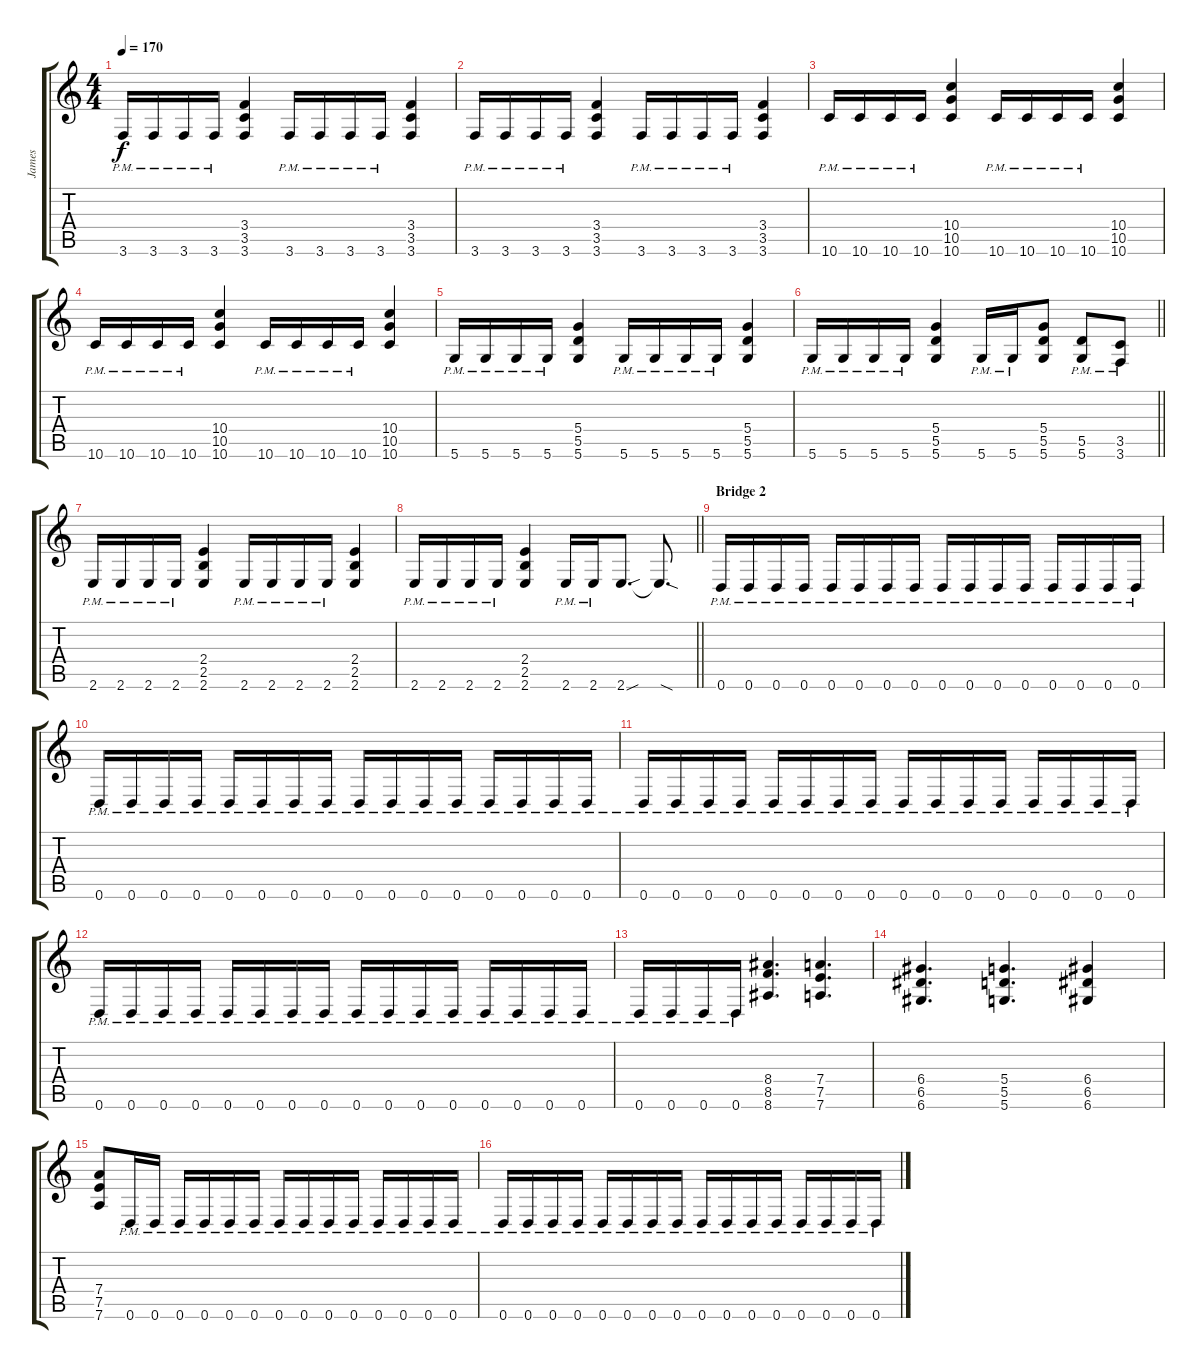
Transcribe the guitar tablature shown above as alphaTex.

\track ("James" "James") {instrument distortionguitar}
\staff {score tabs}
\tuning (E4 B3 G3 D3 A2 D2) {hide}
\ts (4 4)
\tempo 170
\clef g2
\ks c
3.6{pm}.16{dy f} 3.6{pm}.16 3.6{pm}.16 3.6{pm}.16 (3.4 3.5 3.6).4 3.6{pm}.16 3.6{pm}.16 3.6{pm}.16 3.6{pm}.16 (3.4 3.5 3.6).4 |
3.6{pm}.16 3.6{pm}.16 3.6{pm}.16 3.6{pm}.16 (3.4 3.5 3.6).4 3.6{pm}.16 3.6{pm}.16 3.6{pm}.16 3.6{pm}.16 (3.4 3.5 3.6).4 |
10.6{pm}.16 10.6{pm}.16 10.6{pm}.16 10.6{pm}.16 (10.4 10.5 10.6).4 10.6{pm}.16 10.6{pm}.16 10.6{pm}.16 10.6{pm}.16 (10.4 10.5 10.6).4 |
10.6{pm}.16 10.6{pm}.16 10.6{pm}.16 10.6{pm}.16 (10.4 10.5 10.6).4 10.6{pm}.16 10.6{pm}.16 10.6{pm}.16 10.6{pm}.16 (10.4 10.5 10.6).4 |
5.6{pm}.16 5.6{pm}.16 5.6{pm}.16 5.6{pm}.16 (5.4 5.5 5.6).4 5.6{pm}.16 5.6{pm}.16 5.6{pm}.16 5.6{pm}.16 (5.4 5.5 5.6).4 |
\barLineRight lightlight
5.6{pm}.16 5.6{pm}.16 5.6{pm}.16 5.6{pm}.16 (5.4 5.5 5.6).4 5.6{pm}.16 5.6{pm}.16 (5.4 5.5 5.6).8 (5.5{pm} 5.6{pm}).8 (3.5{pm} 3.6{pm}).8 |
2.6{pm}.16 2.6{pm}.16 2.6{pm}.16 2.6{pm}.16 (2.4 2.5 2.6).4 2.6{pm}.16 2.6{pm}.16 2.6{pm}.16 2.6{pm}.16 (2.4 2.5 2.6).4 |
\barLineRight lightlight
2.6{pm}.16 2.6{pm}.16 2.6{pm}.16 2.6{pm}.16 (2.4 2.5 2.6).4 2.6{pm}.16 2.6{pm}.16 2.6{sou}.8{d} 2.6{sod t}.8{d} |
\section ("" "Bridge 2")
0.6{pm}.16{volume 6} 0.6{pm}.16 0.6{pm}.16 0.6{pm}.16 0.6{pm}.16 0.6{pm}.16 0.6{pm}.16 0.6{pm}.16 0.6{pm}.16 0.6{pm}.16 0.6{pm}.16 0.6{pm}.16 0.6{pm}.16 0.6{pm}.16 0.6{pm}.16 0.6{pm}.16 |
0.6{pm}.16 0.6{pm}.16 0.6{pm}.16 0.6{pm}.16 0.6{pm}.16 0.6{pm}.16 0.6{pm}.16 0.6{pm}.16 0.6{pm}.16 0.6{pm}.16 0.6{pm}.16 0.6{pm}.16 0.6{pm}.16 0.6{pm}.16 0.6{pm}.16 0.6{pm}.16 |
0.6{pm}.16 0.6{pm}.16 0.6{pm}.16 0.6{pm}.16 0.6{pm}.16 0.6{pm}.16 0.6{pm}.16 0.6{pm}.16 0.6{pm}.16 0.6{pm}.16 0.6{pm}.16 0.6{pm}.16 0.6{pm}.16 0.6{pm}.16 0.6{pm}.16 0.6{pm}.16 |
0.6{pm}.16 0.6{pm}.16 0.6{pm}.16 0.6{pm}.16 0.6{pm}.16 0.6{pm}.16 0.6{pm}.16 0.6{pm}.16 0.6{pm}.16 0.6{pm}.16 0.6{pm}.16 0.6{pm}.16 0.6{pm}.16 0.6{pm}.16 0.6{pm}.16 0.6{pm}.16 |
0.6{pm}.16 0.6{pm}.16 0.6{pm}.16 0.6{pm}.16 (8.4 8.5 8.6).4{d} (7.4 7.5 7.6).4{d} |
(6.4 6.5 6.6).4{d} (5.4 5.5 5.6).4{d} (6.4 6.5 6.6).4 |
(7.4 7.5 7.6).8 0.6{pm}.16 0.6{pm}.16 0.6{pm}.16 0.6{pm}.16 0.6{pm}.16 0.6{pm}.16 0.6{pm}.16 0.6{pm}.16 0.6{pm}.16 0.6{pm}.16 0.6{pm}.16 0.6{pm}.16 0.6{pm}.16 0.6{pm}.16 |
0.6{pm}.16 0.6{pm}.16 0.6{pm}.16 0.6{pm}.16 0.6{pm}.16 0.6{pm}.16 0.6{pm}.16 0.6{pm}.16 0.6{pm}.16 0.6{pm}.16 0.6{pm}.16 0.6{pm}.16 0.6{pm}.16 0.6{pm}.16 0.6{pm}.16 0.6{pm}.16
